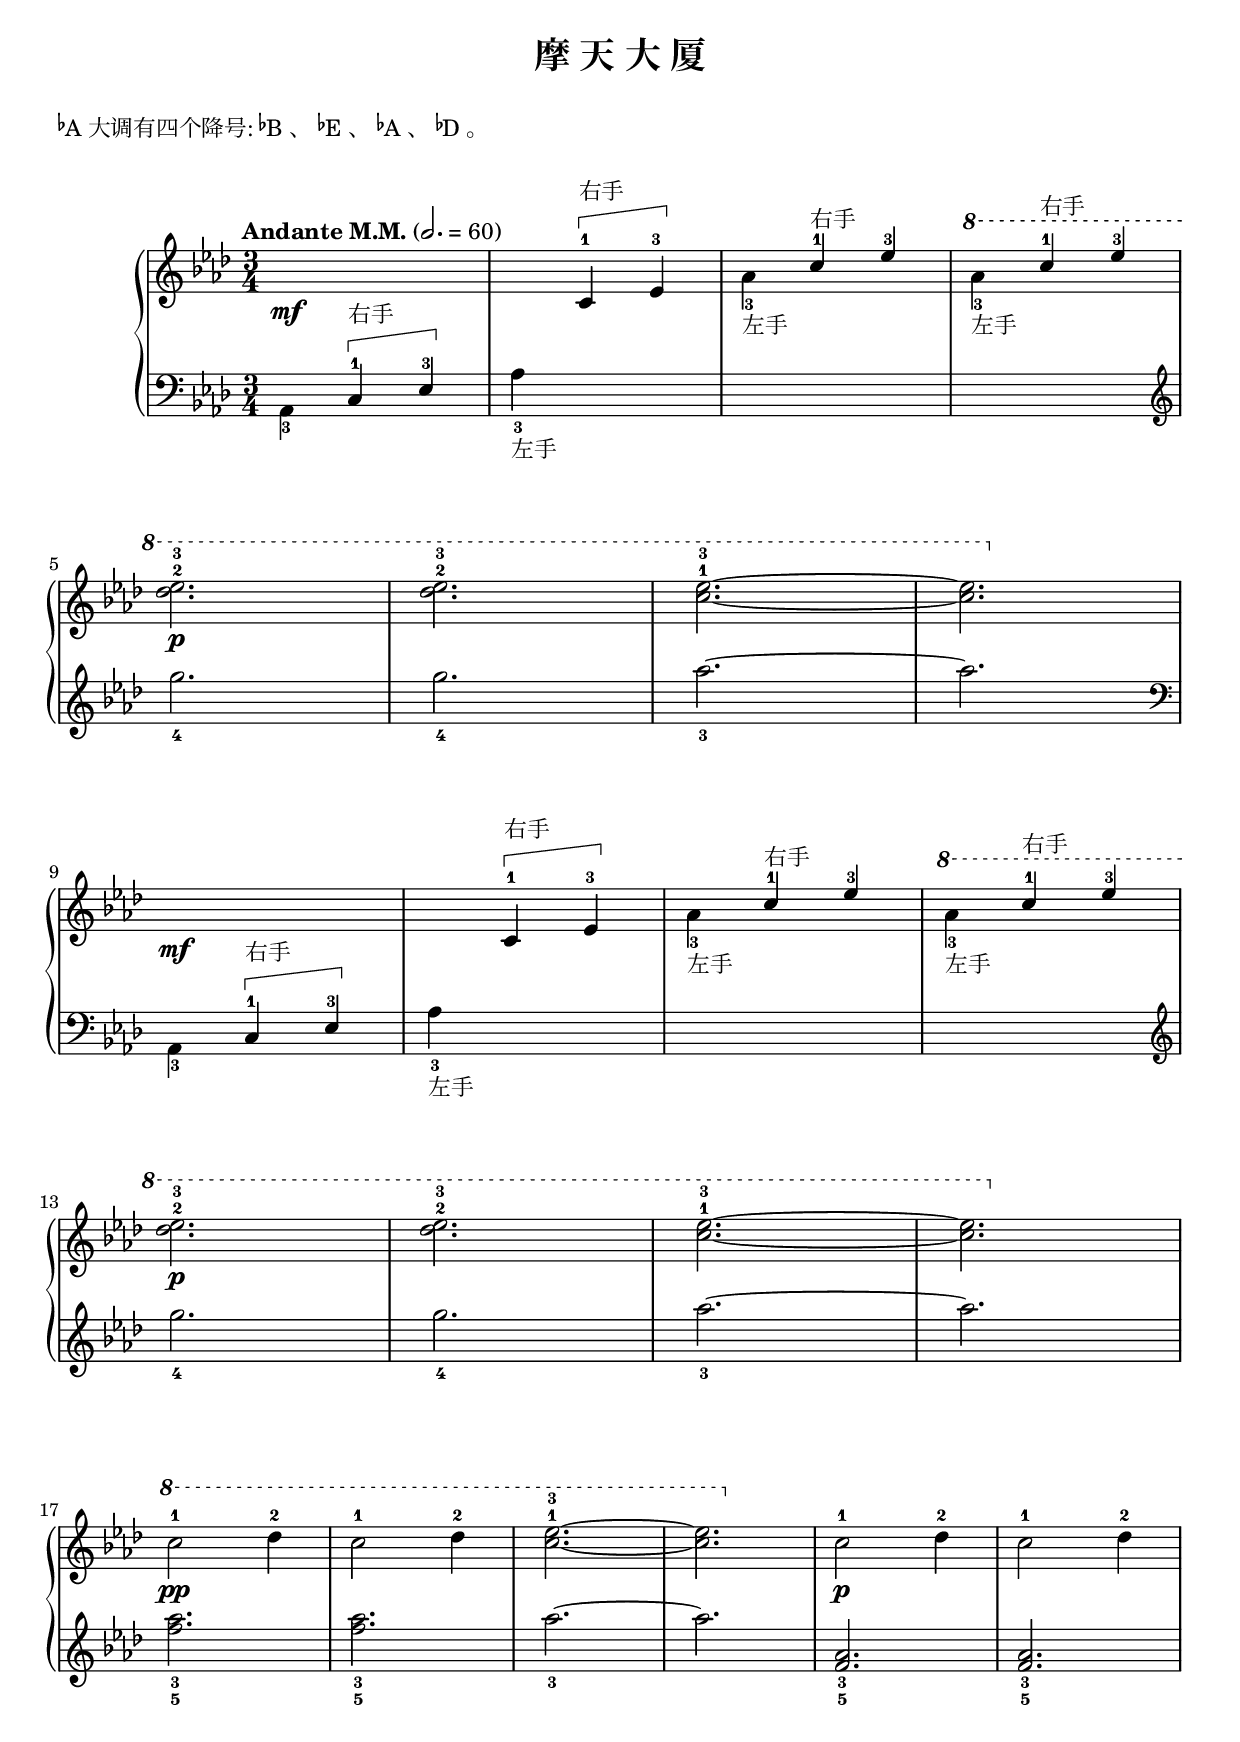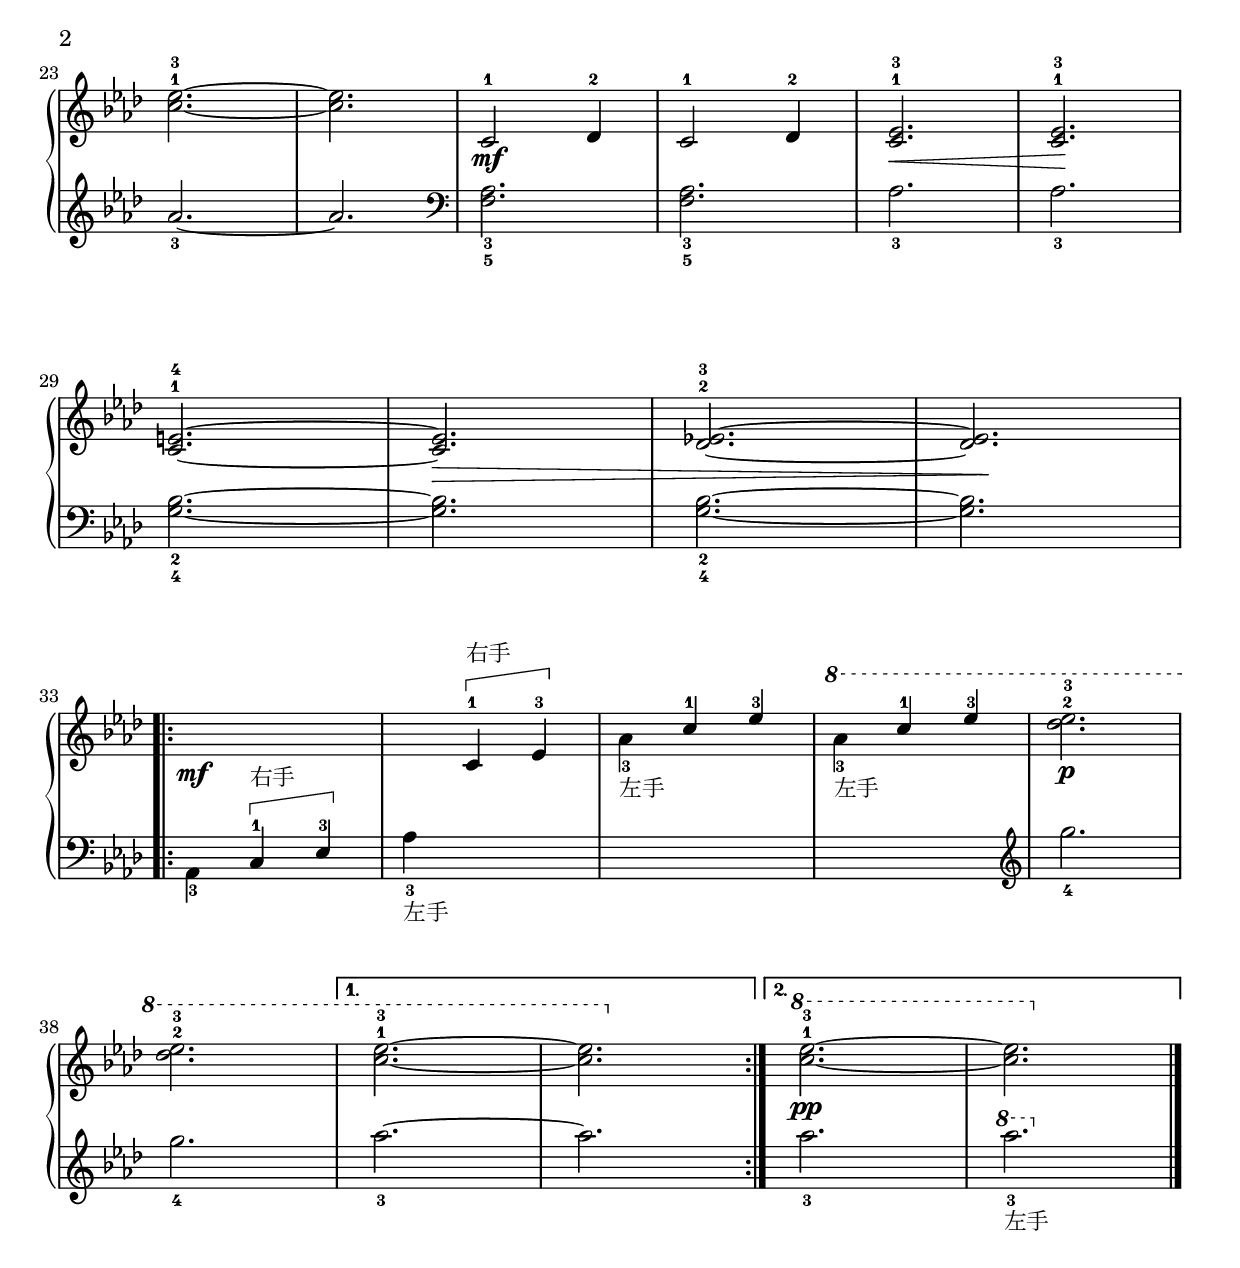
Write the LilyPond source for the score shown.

\version "2.18.2"

\version "2.18.2"

%% \guide #'(0 . shift) #'Ypoint2 note\startTextSpan note\stopTextSpan
%% see http://lsr.di.unimi.it/LSR/Item?id=662
squareBracket = #(define-music-function (parser location shift pad) (pair? number?) #{
  \once \override TextSpanner.extra-offset = #shift 
  \once \override TextSpanner.bound-details.right.Y = #pad
  
  \once \override TextSpanner.bound-details.left.text  = \markup { \draw-line #'(0 . -1) }
  \once \override TextSpanner.bound-details.right.text = \markup { \draw-line #'(0 . -1) }
  
  \once \override TextSpanner.bound-details.left.padding = #'0.0
  \once \override TextSpanner.bound-details.right.padding = #-1
#})


bracket = \squareBracket #'(0.0 . -0.0)  #'1.0

upper = \relative c'' {
  \clef treble
  \key as \major
  \time 3/4
  \tempo "Andante M.M." 2. = 60
  \override Hairpin.to-barline = ##f
  
  s2.\mf |
  s4 \bracket c,4-1\startTextSpan^\markup { 右手 } ees-3\stopTextSpan |
  \stemDown aes4_3_左手 \stemUp c-1^右手 ees-3 |
  \ottava #1 \stemDown aes4_3_左手 \stemUp c-1^右手 ees-3 | \break
  
  \stemNeutral << des2.-2\p ees2.-3 >> |
  << des2.-2 ees2.-3 >> |
  <ees-3 c^1>2.~ |
  q2. \ottava 0 |\break
  
  s2.\mf |
  s4 \bracket c,,4-1\startTextSpan^\markup { 右手 } ees-3\stopTextSpan |
  \stemDown aes4_3_左手 \stemUp c-1^右手 ees-3 |
  \ottava #1 \stemDown aes4_3_左手 \stemUp c-1^右手 ees-3 | \break
  
  \stemNeutral << des2.-2\p ees2.-3 >> |
  << des2.-2 ees2.-3 >> |
  <ees-3 c^1>2.~ |
  q2. \ottava 0 |\break
  
  \ottava #1 c2-1\pp des4-2 |
  c2-1 des4-2 |
  <ees-3 c^1>2.~ |
  q2. \ottava 0 |
  c,2-1\p des4-2 |
  c2-1 des4-2 | \break
  
  <ees-3 c^1>2.~ |
  q2. |
  c,2-1\mf des4-2 |
  c2-1 des4-2 |
  <ees-3 c^1>2.\< |
  <ees-3 c^1>2.\! |\break
  
  <e-4 c^1>2.~ |
  q2.\> |
  << des2.-2~ ees!2.-3~ >> |
  << des2.\! ees2. >> |\break
  
  \repeat volta 2 {
    s2.\mf |
    s4 \bracket c4-1\startTextSpan^\markup { 右手 } ees-3\stopTextSpan |
    \stemDown aes4_3_左手 \stemUp c-1 ees-3 |
    \ottava #1 \stemDown  aes4_3_左手 \stemUp c-1 ees-3 |
    \stemNeutral << des2.-2\p ees2.-3 >> |\break
    
    << des2.-2 ees2.-3 >> |
  }
  \alternative {
    {
      <ees-3 c^1>2.~ |
      q2. \ottava 0 |
    }
    {
      \ottava #1 <ees-3 c^1>2.~\pp |
      q2. \ottava 0 |
    }
  }
  |\bar"|."
}

lower = \relative c {
  \clef bass
  \key as \major
  \time 3/4
  
  \stemDown aes4_3 \bracket \stemUp c-1\startTextSpan^\markup { 右手 } ees-3\stopTextSpan |
  \stemNeutral aes4_3_左手 s2 |
  s2. |
  s2. \clef treble |\break
  
  g''2._4 |
  g2._4 |
  aes2._3~ |
  aes2. \clef bass |\break
  
  \stemDown aes,,,4_3 \bracket \stemUp c-1\startTextSpan^\markup { 右手 } ees-3\stopTextSpan |
  \stemNeutral aes4_3_左手 s2 |
  s2. |
  s2. \clef treble |\break
  
  g''2._4 |
  g2._4 |
  aes2._3~ |
  aes2. |\break
  
  <aes_3 f_5>2. |
  <aes_3 f_5>2. |
  aes2._3~ |
  aes2. |
  <aes,_3 f_5>2. |
  <aes_3 f_5>2. |\break
  
  aes2._3~ |
  aes2. \clef bass |
  <aes,_3 f_5>2. |
  <aes_3 f_5>2. |
  aes2._3 |
  aes2._3 |\break
  
  <bes_2 g_4>2.~ |
  q2. |
  <bes_2 g_4>2.~ |
  q2. |\break
  
  \repeat volta 2 {
    \stemDown aes,4_3 \bracket \stemUp c-1\startTextSpan^\markup { 右手 } ees-3\stopTextSpan |
    \stemNeutral aes4_3_左手 s2 |
    s2. |
    s2. \clef treble |
    g''2._4 | \break
    
    g2._4 |
  }
  \alternative {
    {
      aes2._3~ |
      aes2. |
    }
    {
      aes2._3 |
      \ottava #1 aes'2._3_左手 \ottava 0 |
    }
  }
  |\bar"|."
}

\header {
  title = "摩 天 大 厦"
}
\markup { \vspace #1 }
\markup { \concat{\super \flat A}大调有四个降号: \concat{\super \flat B}、 \concat{\super \flat E}、 \concat{\super \flat A}、 \concat{\super \flat D}。 }
\markup { \vspace #1 }

myStaff = \new PianoStaff <<
  \new Staff = "upper" \upper
  \new Staff = "lower" \lower
>>

\score {
  \myStaff
  \layout {
    \override TextSpanner.style = #'solid-line
    \override TextSpanner.bound-details.left.text =
      \markup { \draw-line #'(0 . -1) }
    \override TextSpanner.bound-details.right.text =
      \markup { \draw-line #'(0 . -1) }
    \override TextSpanner.bound-details.right.padding = #-1
  }
}

\score {
  \unfoldRepeats
  \myStaff
  \midi { }
}
